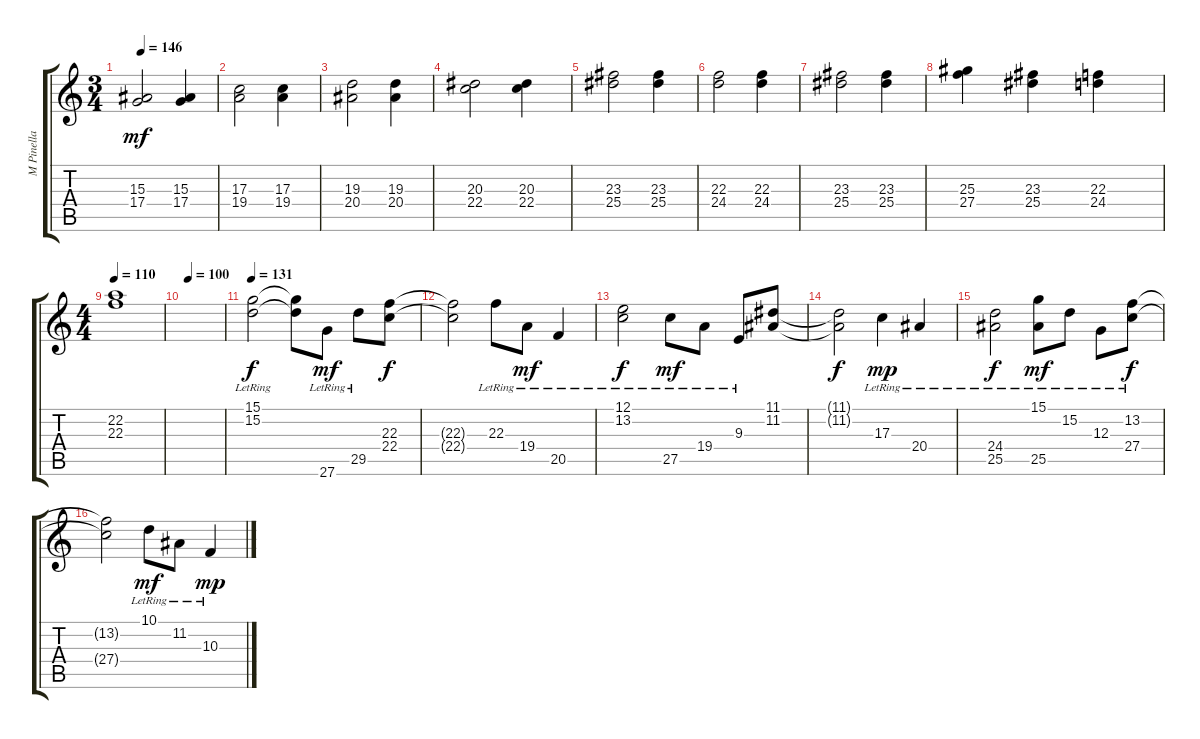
\track ("M Pinella" "M Pinella") {instrument acousticgrandpiano}
\staff {score tabs}
\tuning (E4 B3 G3 D3 A2 E2) {hide}
\ts (3 4)
\tempo 146
\clef g2
\ks c
(15.3 17.4).2{dy mf} (15.3 17.4).4 |
(17.3 19.4).2 (17.3 19.4).4 |
(19.3 20.4).2 (19.3 20.4).4 |
(20.3 22.4).2 (20.3 22.4).4 |
(23.3 25.4).2 (23.3 25.4).4 |
(22.3 24.4).2 (22.3 24.4).4 |
(23.3 25.4).2 (23.3 25.4).4 |
(25.3 27.4).4 (23.3 25.4).4 (22.3 24.4).4 |
\ts (4 4)
\tempo 110
(22.2 22.3).1 |
\tempo (100 0.125)
|
\tempo 131
(15.1{lr} 15.2{lr}).2{dy f} (15.1{t} 15.2{t}).8 27.6{lr}.8{dy mf} 29.5{lr}.8 (22.3 22.4).8{dy f} |
(22.3{t} 22.4{t}).2 22.3{lr}.8 19.4{lr}.8{dy mf} 20.5{lr}.4 |
(12.1{lr} 13.2{lr}).2{dy f} 27.5{lr}.8{dy mf} 19.4{lr}.8 9.3{lr}.8 (11.1 11.2).8 |
(11.1{t} 11.2{t}).2{dy f} 17.3{lr}.4{dy mp} 20.4{lr}.4 |
(24.4{lr} 25.5{lr}).2{dy f} (15.1{lr} 25.5{lr}).8{dy mf} 15.2{lr}.8 12.3{lr}.8 (13.2{lr} 27.4{lr}).8{dy f} |
(13.2{t} 27.4{t}).2 10.1{lr}.8{dy mf} 11.2{lr}.8 10.3{lr}.4{dy mp}
